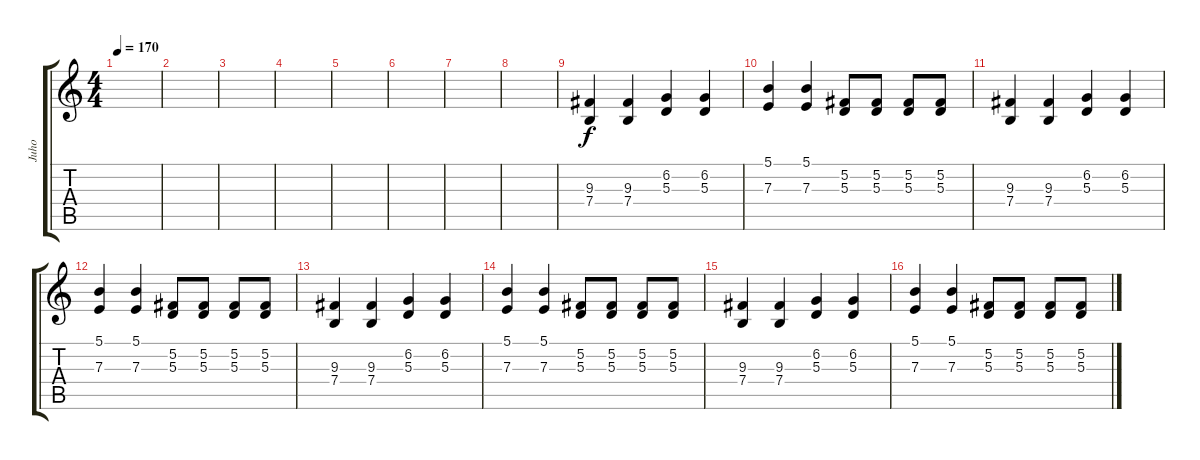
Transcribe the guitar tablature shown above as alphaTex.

\track ("Juho" "Juho") {instrument accordion}
\staff {score tabs}
\tuning (Gb4 Db4 A3 E3 B2 Gb2) {hide}
\ts (4 4)
\tempo 170
\clef g2
\ks c
|
|
|
|
|
|
|
|
(9.3 7.4).4 (9.3 7.4).4 (6.2 5.3).4 (6.2 5.3).4 |
(5.1 7.3).4 (5.1 7.3).4 (5.2 5.3).8 (5.2 5.3).8 (5.2 5.3).8 (5.2 5.3).8 |
(9.3 7.4).4 (9.3 7.4).4 (6.2 5.3).4 (6.2 5.3).4 |
(5.1 7.3).4 (5.1 7.3).4 (5.2 5.3).8 (5.2 5.3).8 (5.2 5.3).8 (5.2 5.3).8 |
(9.3 7.4).4 (9.3 7.4).4 (6.2 5.3).4 (6.2 5.3).4 |
(5.1 7.3).4 (5.1 7.3).4 (5.2 5.3).8 (5.2 5.3).8 (5.2 5.3).8 (5.2 5.3).8 |
(9.3 7.4).4 (9.3 7.4).4 (6.2 5.3).4 (6.2 5.3).4 |
(5.1 7.3).4 (5.1 7.3).4 (5.2 5.3).8 (5.2 5.3).8 (5.2 5.3).8 (5.2 5.3).8
